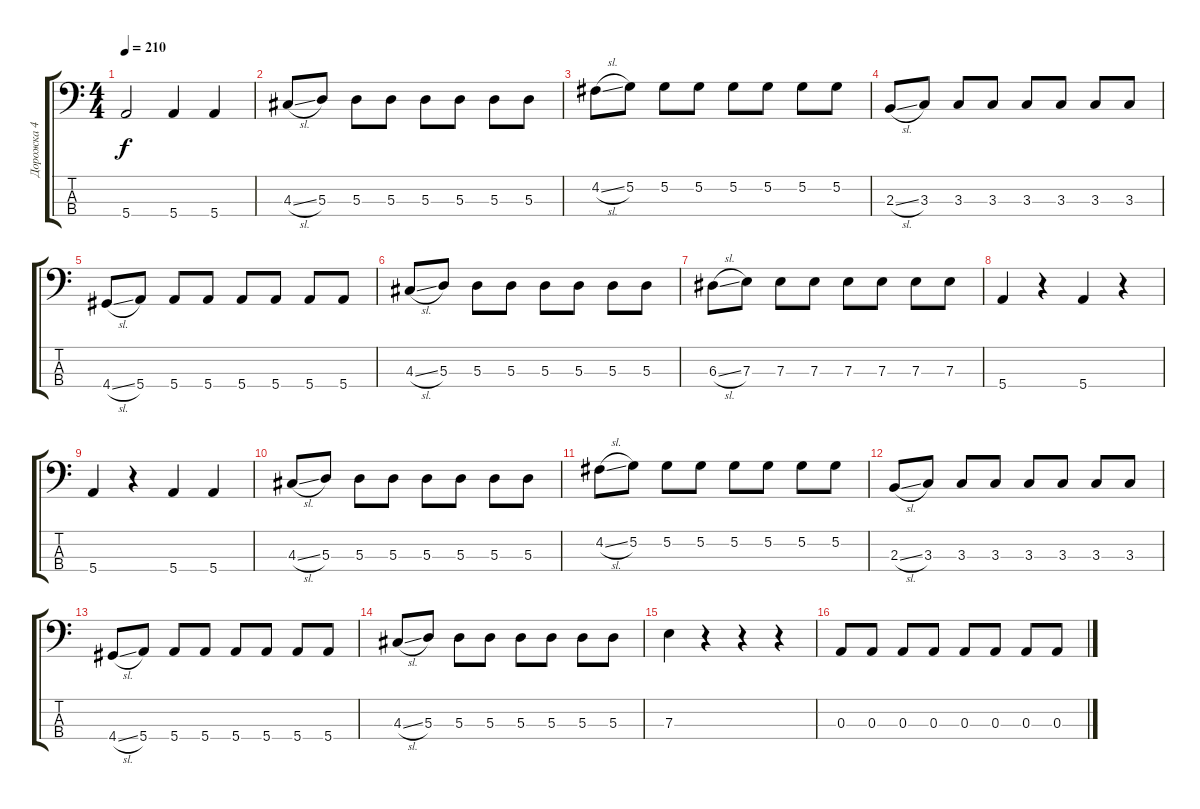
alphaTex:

\track ("Дорожка 4" "Дорожка 4") {instrument electricbasspick}
\staff {score tabs}
\tuning (G2 D2 A1 E1) {hide}
\ts (4 4)
\tempo 210
\clef f4
\ks c
5.4.2{dy f} 5.4.4 5.4.4 |
4.3{sl}.8 5.3.8 5.3.8 5.3.8 5.3.8 5.3.8 5.3.8 5.3.8 |
4.2{sl}.8 5.2.8 5.2.8 5.2.8 5.2.8 5.2.8 5.2.8 5.2.8 |
2.3{sl}.8 3.3.8 3.3.8 3.3.8 3.3.8 3.3.8 3.3.8 3.3.8 |
4.4{sl}.8 5.4.8 5.4.8 5.4.8 5.4.8 5.4.8 5.4.8 5.4.8 |
4.3{sl}.8 5.3.8 5.3.8 5.3.8 5.3.8 5.3.8 5.3.8 5.3.8 |
6.3{sl}.8 7.3.8 7.3.8 7.3.8 7.3.8 7.3.8 7.3.8 7.3.8 |
5.4.4 r.4 5.4.4 r.4 |
5.4.4 r.4 5.4.4 5.4.4 |
4.3{sl}.8 5.3.8 5.3.8 5.3.8 5.3.8 5.3.8 5.3.8 5.3.8 |
4.2{sl}.8 5.2.8 5.2.8 5.2.8 5.2.8 5.2.8 5.2.8 5.2.8 |
2.3{sl}.8 3.3.8 3.3.8 3.3.8 3.3.8 3.3.8 3.3.8 3.3.8 |
4.4{sl}.8 5.4.8 5.4.8 5.4.8 5.4.8 5.4.8 5.4.8 5.4.8 |
4.3{sl}.8 5.3.8 5.3.8 5.3.8 5.3.8 5.3.8 5.3.8 5.3.8 |
7.3.4 r.4 r.4 r.4 |
0.3.8 0.3.8 0.3.8 0.3.8 0.3.8 0.3.8 0.3.8 0.3.8
